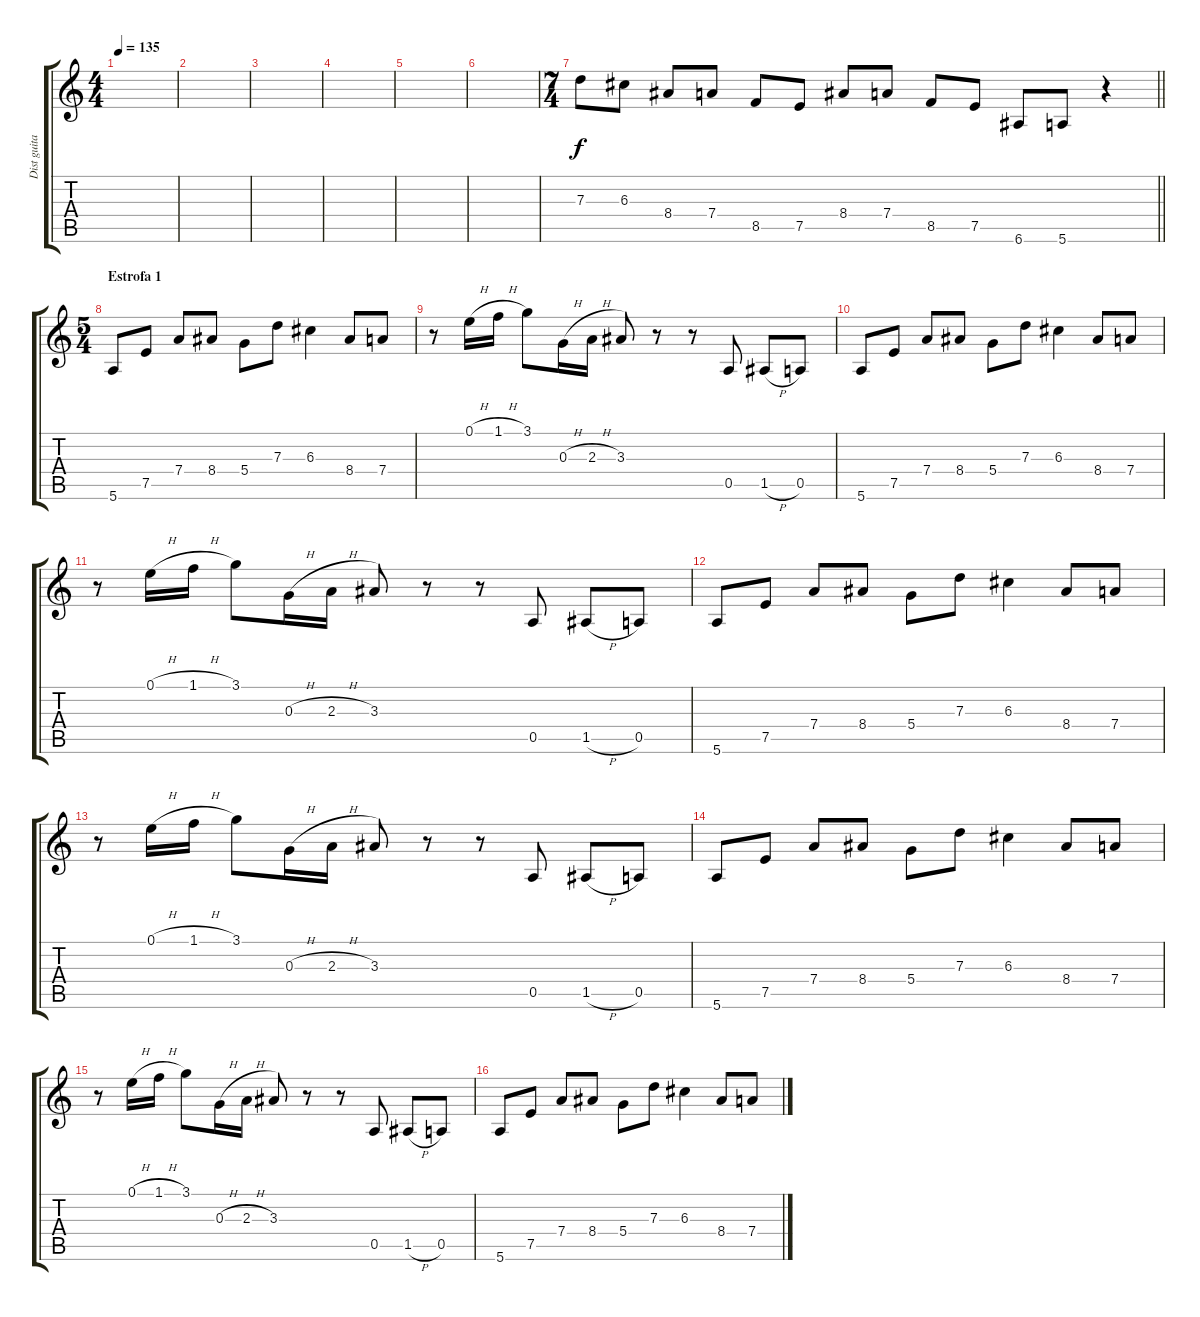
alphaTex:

\track ("Dist guitar" "Dist guita") {instrument distortionguitar}
\staff {score tabs}
\tuning (E4 B3 G3 D3 A2 E2) {hide}
\ts (4 4)
\tempo 135
\clef g2
\ks c
|
|
|
|
|
|
\ts (7 4)
\barLineRight lightlight
7.3.8 6.3.8 8.4.8 7.4.8 8.5.8 7.5.8 8.4.8 7.4.8 8.5.8 7.5.8 6.6.8 5.6.8 r.4 |
\ts (5 4)
\section ("" "Estrofa 1")
5.6.8 7.5.8 7.4.8 8.4.8 5.4.8 7.3.8 6.3.4 8.4.8 7.4.8 |
r.8 0.1{h}.16 1.1{h}.16 3.1.8 0.3{h}.16 2.3{h}.16 3.3.8 r.8 r.8 0.5.8 1.5{h}.8 0.5.8 |
5.6.8 7.5.8 7.4.8 8.4.8 5.4.8 7.3.8 6.3.4 8.4.8 7.4.8 |
r.8 0.1{h}.16 1.1{h}.16 3.1.8 0.3{h}.16 2.3{h}.16 3.3.8 r.8 r.8 0.5.8 1.5{h}.8 0.5.8 |
5.6.8 7.5.8 7.4.8 8.4.8 5.4.8 7.3.8 6.3.4 8.4.8 7.4.8 |
r.8 0.1{h}.16 1.1{h}.16 3.1.8 0.3{h}.16 2.3{h}.16 3.3.8 r.8 r.8 0.5.8 1.5{h}.8 0.5.8 |
5.6.8 7.5.8 7.4.8 8.4.8 5.4.8 7.3.8 6.3.4 8.4.8 7.4.8 |
r.8 0.1{h}.16 1.1{h}.16 3.1.8 0.3{h}.16 2.3{h}.16 3.3.8 r.8 r.8 0.5.8 1.5{h}.8 0.5.8 |
5.6.8 7.5.8 7.4.8 8.4.8 5.4.8 7.3.8 6.3.4 8.4.8 7.4.8
